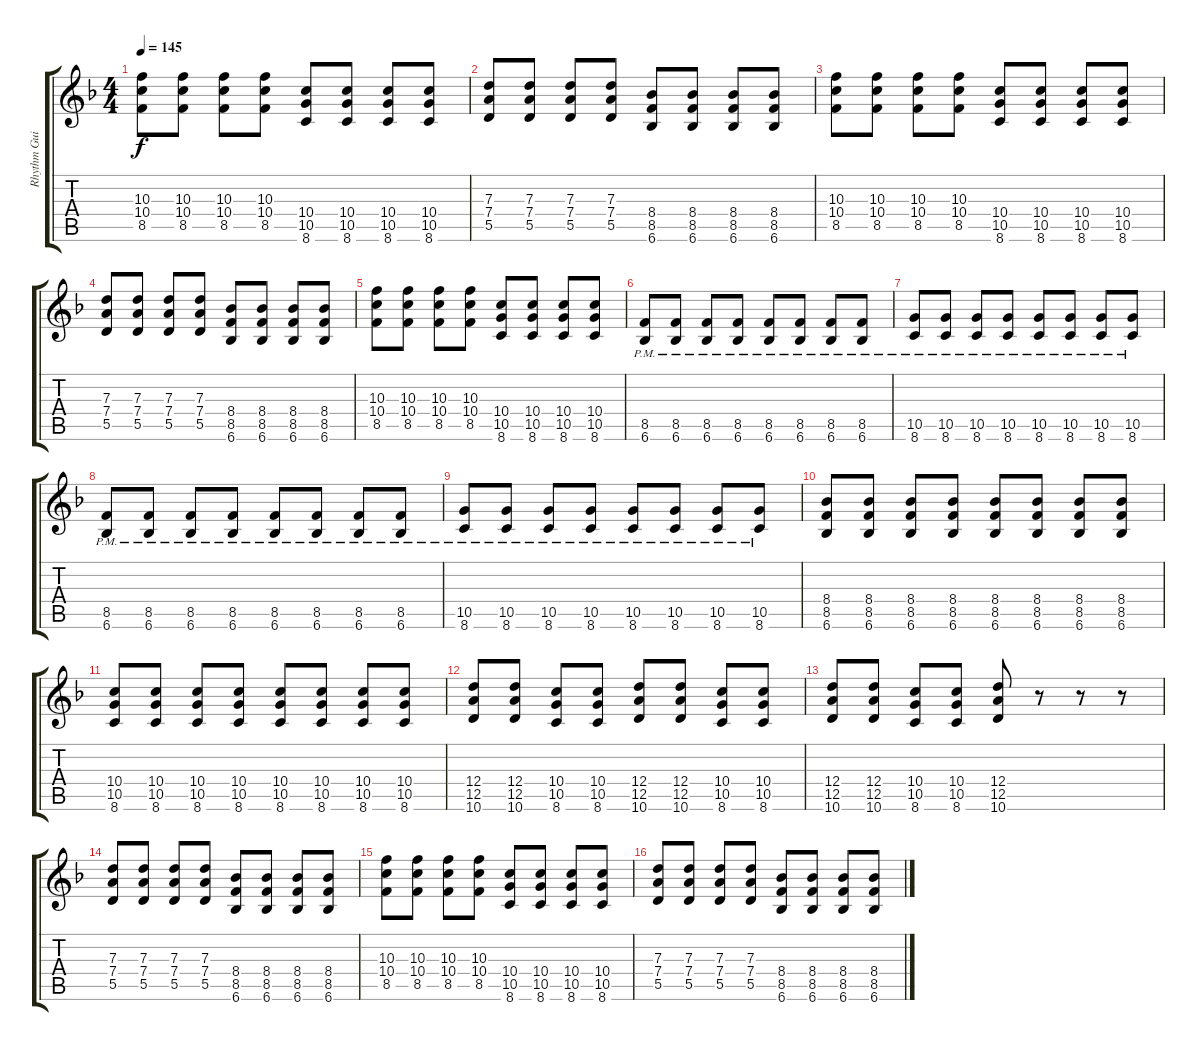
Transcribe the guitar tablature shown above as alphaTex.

\track ("Rhythm Guitar (Dexter)" "Rhythm Gui") {instrument distortionguitar}
\staff {score tabs}
\tuning (E4 B3 G3 D3 A2 E2) {hide}
\ts (4 4)
\tempo 145
\clef g2
\ks f
(10.3 10.4 8.5).8{dy f} (10.3 10.4 8.5).8 (10.3 10.4 8.5).8 (10.3 10.4 8.5).8 (10.4 10.5 8.6).8 (10.4 10.5 8.6).8 (10.4 10.5 8.6).8 (10.4 10.5 8.6).8 |
(7.3 7.4 5.5).8 (7.3 7.4 5.5).8 (7.3 7.4 5.5).8 (7.3 7.4 5.5).8 (8.4 8.5 6.6).8 (8.4 8.5 6.6).8 (8.4 8.5 6.6).8 (8.4 8.5 6.6).8 |
(10.3 10.4 8.5).8 (10.3 10.4 8.5).8 (10.3 10.4 8.5).8 (10.3 10.4 8.5).8 (10.4 10.5 8.6).8 (10.4 10.5 8.6).8 (10.4 10.5 8.6).8 (10.4 10.5 8.6).8 |
(7.3 7.4 5.5).8 (7.3 7.4 5.5).8 (7.3 7.4 5.5).8 (7.3 7.4 5.5).8 (8.4 8.5 6.6).8 (8.4 8.5 6.6).8 (8.4 8.5 6.6).8 (8.4 8.5 6.6).8 |
(10.3 10.4 8.5).8 (10.3 10.4 8.5).8 (10.3 10.4 8.5).8 (10.3 10.4 8.5).8 (10.4 10.5 8.6).8 (10.4 10.5 8.6).8 (10.4 10.5 8.6).8 (10.4 10.5 8.6).8 |
(8.5{pm} 6.6{pm}).8 (8.5{pm} 6.6{pm}).8 (8.5{pm} 6.6{pm}).8 (8.5{pm} 6.6{pm}).8 (8.5{pm} 6.6{pm}).8 (8.5{pm} 6.6{pm}).8 (8.5{pm} 6.6{pm}).8 (8.5{pm} 6.6{pm}).8 |
(10.5{pm} 8.6{pm}).8 (10.5{pm} 8.6{pm}).8 (10.5{pm} 8.6{pm}).8 (10.5{pm} 8.6{pm}).8 (10.5{pm} 8.6{pm}).8 (10.5{pm} 8.6{pm}).8 (10.5{pm} 8.6{pm}).8 (10.5{pm} 8.6{pm}).8 |
(8.5{pm} 6.6{pm}).8 (8.5{pm} 6.6{pm}).8 (8.5{pm} 6.6{pm}).8 (8.5{pm} 6.6{pm}).8 (8.5{pm} 6.6{pm}).8 (8.5{pm} 6.6{pm}).8 (8.5{pm} 6.6{pm}).8 (8.5{pm} 6.6{pm}).8 |
(10.5{pm} 8.6{pm}).8 (10.5{pm} 8.6{pm}).8 (10.5{pm} 8.6{pm}).8 (10.5{pm} 8.6{pm}).8 (10.5{pm} 8.6{pm}).8 (10.5{pm} 8.6{pm}).8 (10.5{pm} 8.6{pm}).8 (10.5{pm} 8.6{pm}).8 |
(8.4 8.5 6.6).8 (8.4 8.5 6.6).8 (8.4 8.5 6.6).8 (8.4 8.5 6.6).8 (8.4 8.5 6.6).8 (8.4 8.5 6.6).8 (8.4 8.5 6.6).8 (8.4 8.5 6.6).8 |
(10.4 10.5 8.6).8 (10.4 10.5 8.6).8 (10.4 10.5 8.6).8 (10.4 10.5 8.6).8 (10.4 10.5 8.6).8 (10.4 10.5 8.6).8 (10.4 10.5 8.6).8 (10.4 10.5 8.6).8 |
(12.4 12.5 10.6).8 (12.4 12.5 10.6).8 (10.4 10.5 8.6).8 (10.4 10.5 8.6).8 (12.4 12.5 10.6).8 (12.4 12.5 10.6).8 (10.4 10.5 8.6).8 (10.4 10.5 8.6).8 |
(12.4 12.5 10.6).8 (12.4 12.5 10.6).8 (10.4 10.5 8.6).8 (10.4 10.5 8.6).8 (12.4 12.5 10.6).8 r.8 r.8 r.8 |
(7.3 7.4 5.5).8 (7.3 7.4 5.5).8 (7.3 7.4 5.5).8 (7.3 7.4 5.5).8 (8.4 8.5 6.6).8 (8.4 8.5 6.6).8 (8.4 8.5 6.6).8 (8.4 8.5 6.6).8 |
(10.3 10.4 8.5).8 (10.3 10.4 8.5).8 (10.3 10.4 8.5).8 (10.3 10.4 8.5).8 (10.4 10.5 8.6).8 (10.4 10.5 8.6).8 (10.4 10.5 8.6).8 (10.4 10.5 8.6).8 |
(7.3 7.4 5.5).8 (7.3 7.4 5.5).8 (7.3 7.4 5.5).8 (7.3 7.4 5.5).8 (8.4 8.5 6.6).8 (8.4 8.5 6.6).8 (8.4 8.5 6.6).8 (8.4 8.5 6.6).8
